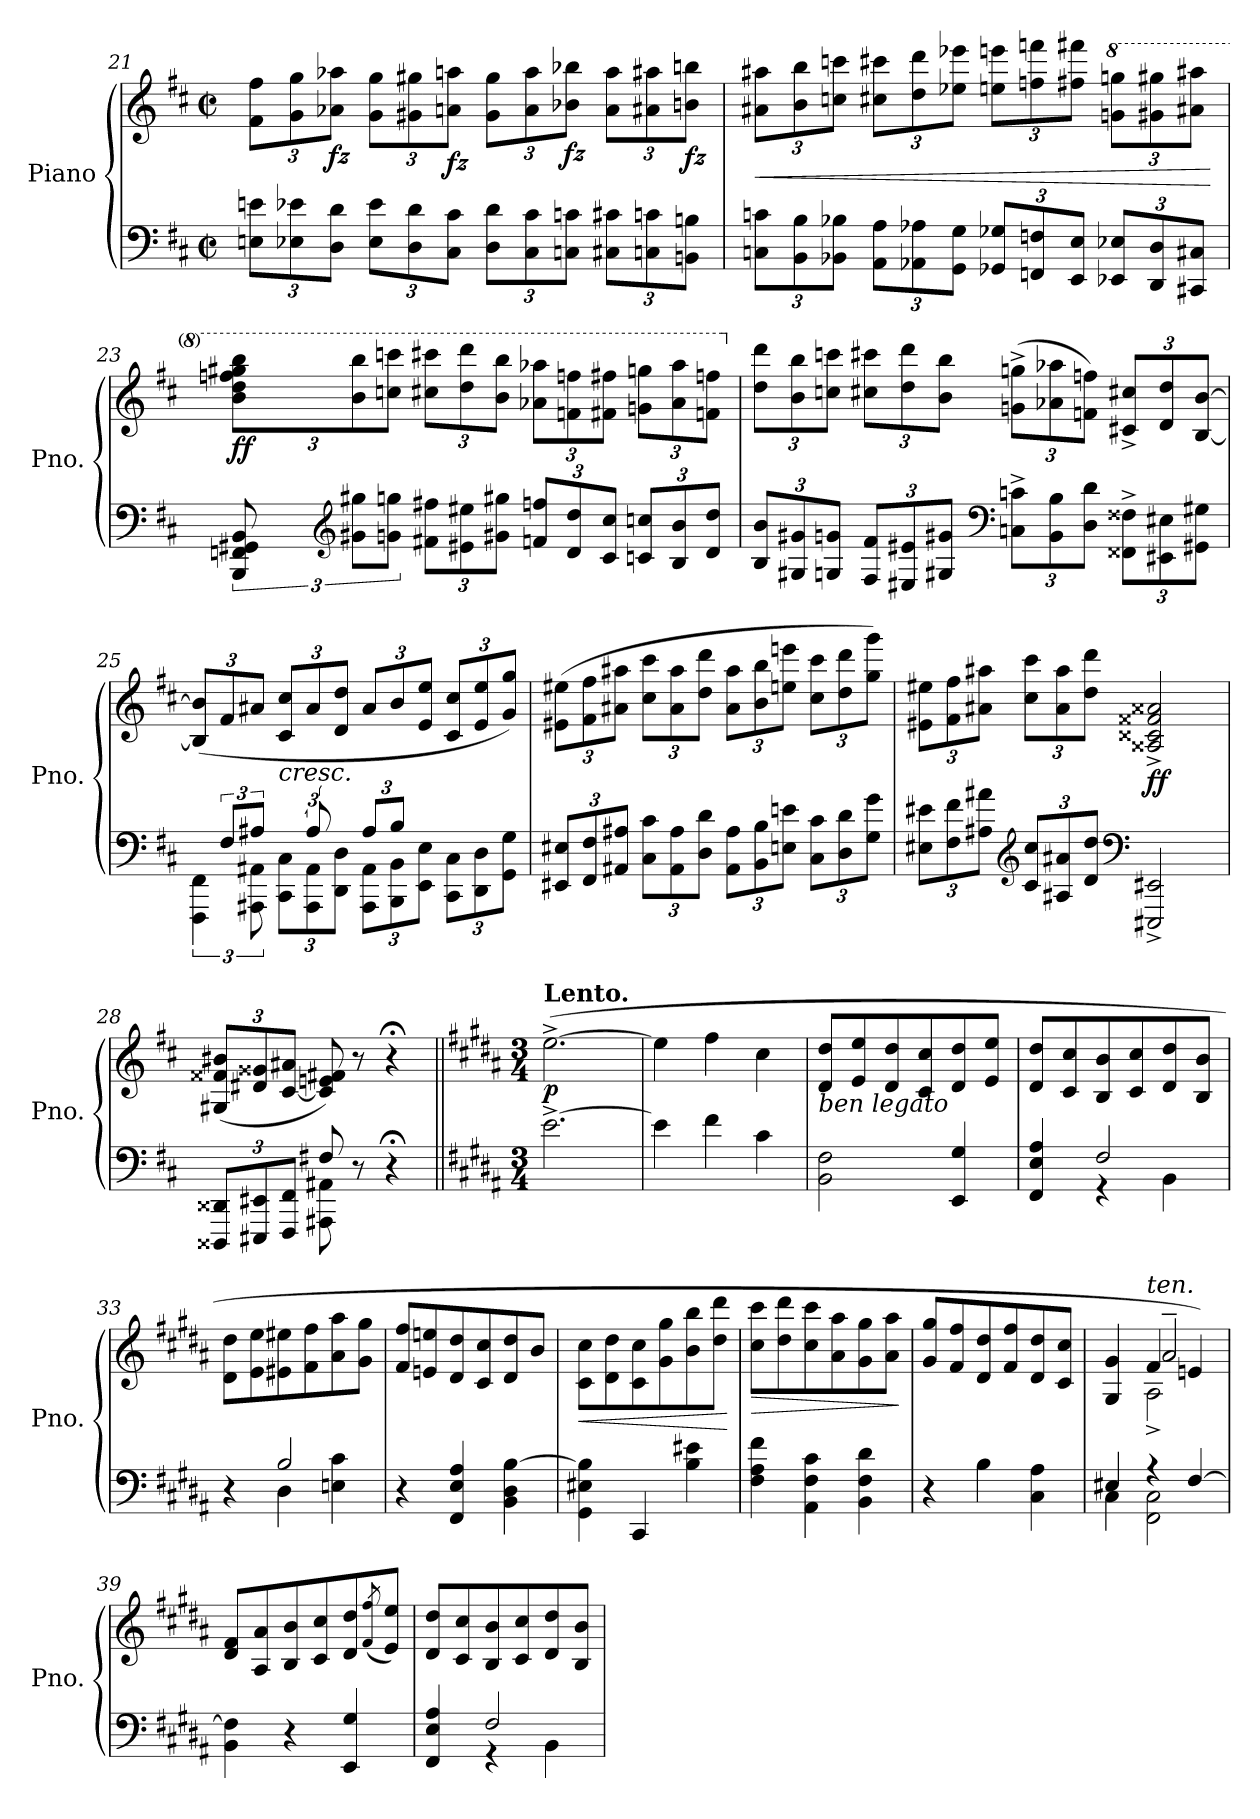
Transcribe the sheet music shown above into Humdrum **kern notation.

**kern	**kern	**dynam
*part1	*part1	*part1
*staff2	*staff1	*staff1/2
*I"Piano	*	*
*I'Pno.	*	*
*clefF4	*clefG2	*
*k[f#c#]	*k[f#c#]	*
*M2/2	*M2/2	*
*met(c|)	*met(c|)	*
*Xbrackettup	*Xbrackettup	*
=21	=21	=21
12En\ 12en\L	12f#\ 12ff#\L	.
12E-X\ 12e-X\	12g\ 12gg\	.
!	!	!LO:DY:b
12D\ 12d\J	12a-X\ 12aa-X\J	fz
12E-\ 12e-\L	12g\ 12gg\L	.
12D\ 12d\	12g#X\ 12gg#X\	.
!	!	!LO:DY:b
12C#\ 12c#\J	12an\ 12aan\J	fz
12D\ 12d\L	12g#\ 12gg#\L	.
12C#\ 12c#\	12a\ 12aa\	.
!	!	!LO:DY:b
12Cn\ 12cn\J	12b-X\ 12bb-X\J	fz
12C#X\ 12c#X\L	12a\ 12aa\L	.
12Cn\ 12cn\	12a#X\ 12aa#X\	.
!	!	!LO:DY:b
12BBn\ 12Bn\J	12bn\ 12bbn\J	fz
=22	=22	=22
!	!	!LO:HP:b
12Cn\ 12cn\L	12a#X\ 12aa#X\L	<
12BB\ 12B\	12b\ 12bb\	.
12BB-X\ 12B-X\J	12ccn\ 12cccn\J	.
12AA\ 12A\L	12cc#X\ 12ccc#X\L	.
12AA-X\ 12A-X\	12dd\ 12ddd\	.
12GG\ 12G\J	12ee-X\ 12eee-X\J	.
12GG-X/ 12G-X/L	12een\ 12eeen\L	.
12FFn/ 12Fn/	12ffn\ 12fffn\	.
12EE/ 12E/J	12ff#X\ 12fff#X\J	.
*	*8va	*
12EE-X/ 12E-X/L	12ggn\ 12gggn\L	.
12DD/ 12D/	12gg#X\ 12ggg#X\	.
12CC#X/ 12C#X/J	12aa#X\ 12aaa#X\J	.
.	.	[
!!LO:LB:g=z
=23	=23	=23
*brackettup	*	*
!	!	!LO:DY:b
12BBB/ 12FFn/ 12GG#X/ 12BB/	12bb\ 12ddd\ 12fffn\ 12ggg#X\ 12bbb\L	ff
*clefG2	*	*
12g#X\ 12gg#X\L	12bb\ 12bbb\	.
12gn\ 12ggn\J	12cccn\ 12ccccn\J	.
*Xbrackettup	*	*
12f#X\ 12ff#X\L	12ccc#X\ 12cccc#X\L	.
12e#X\ 12ee#X\	12ddd\ 12dddd\	.
12g#X\ 12gg#X\J	12bb\ 12bbb\J	.
12fn/ 12ffn/L	12aa-X\ 12aaa-X\L	.
12d/ 12dd/	12ffn\ 12fffn\	.
12c#/ 12cc#/J	12ff#X\ 12fff#X\J	.
12cn/ 12ccn/L	12ggn\ 12gggn\L	.
12B/ 12b/	12aa-\ 12aaa-\	.
12d/ 12dd/J	12ffn\ 12fffn\J	.
=24	=24	=24
*	*X8va	*
12B/ 12b/L	12dd\ 12ddd\L	.
12G#X/ 12g#X/	12b\ 12bb\	.
12Gn/ 12gn/J	12ccn\ 12cccn\J	.
12F#/ 12f#/L	12cc#X\ 12ccc#X\L	.
12E#X/ 12e#X/	12dd\ 12ddd\	.
12G#X/ 12g#X/J	12b\ 12bb\J	.
*clefF4	*	*
12Cn\^ 12cn\^L	(>12gn\^ 12ggn\^L	.
12BB\ 12B\	12a-X\ 12aa-X\	.
12D\ 12d\J	12fn\ 12ffn\J)	.
12FF##X\^ 12F##X\^L	12c#X/^ 12cc#X/^L	.
12EE#X\ 12E#X\	12d/ 12dd/	.
12GG#X\ 12G#X\J	[12B/ [12b/J	.
=25	=25	=25
*brackettup	*	*
*^	*	*
12ryy	6FFF#\ 6FF#\	(>12B/] 12b/]L	.
12F#/L	.	12f#/	.
12A#X/J	12AAA#X\ 12AA#X\	12a#X/J	.
*	*Xbrackettup	*	*
!	!	!LO:TX:b:i:t=cresc.	!
12ryy	12CC#\ 12C#\L	12c#/ 12cc#/L	.
12A#/	12AAA#\ 12AA#\	12a#/	.
12ryy	12DD\ 12D\J	12d/ 12dd/J	.
*brackettup	*Xbrackettup	*	*
12A#/L	12AAA#\ 12AA#\L	12a#/L	.
12B/J	12BBB\ 12BB\	12b/	.
4ryy	12EE\ 12E\J	12e/ 12ee/J	.
.	12CC#\ 12C#\L	12c#/ 12cc#/L	.
.	12DD\ 12D\	12e/ 12ee/	.
12ryy	12GG\ 12G\J	12g/ 12gg/J)	.
*v	*v	*	*
!!LO:LB:g=z
=26	=26	=26
12EE#X/ 12E#X/L	(>12e#X\ 12ee#X\L	.
12FF#/ 12F#/	12f#\ 12ff#\	.
12AA#X/ 12A#X/J	12a#X\ 12aa#X\J	.
12C#\ 12c#\L	12cc#\ 12ccc#\L	.
12AA#\ 12A#\	12a#\ 12aa#\	.
12D\ 12d\J	12dd\ 12ddd\J	.
12AA#\ 12A#\L	12a#\ 12aa#\L	.
12BB\ 12B\	12b\ 12bb\	.
12En\ 12en\J	12een\ 12eeen\J	.
12C#\ 12c#\L	12cc#\ 12ccc#\L	.
12D\ 12d\	12dd\ 12ddd\	.
12G\ 12g\J	12gg\ 12ggg\J)	.
=27	=27	=27
12E#X\ 12e#X\L	12e#X\ 12ee#X\L	.
12F#\ 12f#\	12f#\ 12ff#\	.
12A#X\ 12a#X\J	12a#X\ 12aa#X\J	.
*clefG2	*	*
12c#/ 12cc#/L	12cc#\ 12ccc#\L	.
12A#X/ 12a#X/	12a#\ 12aa#\	.
12d/ 12dd/J	12dd\ 12ddd\J	.
*clefF4	*	*
!	!	!LO:DY:b
2EEE#X/^ 2EE#X/^	2A##X/^ 2c##X/^ 2f##X/^ 2a##X/^	ff
=28	=28	=28
*^	*	*
12DDD##X/ 12DD##X/L	4ryy	(>12G#X/ 12f##X/ 12b#X/L	.
12EEE#X/ 12EE#X/	.	12d#X/ 12g##X/	.
12FFF#/ 12FF#/J	.	[12c#/ 12a#X/J	.
8F#X/	8AAA#X\ 8AA#X\	8c#/] 8en/ 8f#X/)	.
8r	8ryy	8r	.
4r;<	4ryy	4r;<	.
*v	*v	*	*
!!LO:PB:g=z
=29||	=29||	=29||
*k[f#c#g#d#a#]	*k[f#c#g#d#a#]	*
*M3/4	*M3/4	*
*^	*	*
!	!	!LO:TX:a:B:t=Lento.	!
!	!	!	!LO:DY:b
*v	*v	*	*
[2.e^\	(>[2.ee^\	p
=30	=30	=30
4e\]	4ee\]	.
4f#\	4ff#\	.
4c#\	4cc#\	.
=31	=31	=31
!	!LO:TX:b:i:t=ben legato	!
2BB\ 2F#\	8d#/ 8dd#/L	.
.	8e/ 8ee/	.
.	8d#/ 8dd#/	.
.	8c#/ 8cc#/	.
4EE/ 4G#/	8d#/ 8dd#/	.
.	8e/ 8ee/J	.
=32	=32	=32
*^	*	*
4FF#/ 4E/ 4A#/	4ryy	8d#/ 8dd#/L	.
.	.	8c#/ 8cc#/	.
2F#/	4r	8B/ 8b/	.
.	.	8c#/ 8cc#/	.
.	4BB\	8d#/ 8dd#/	.
.	.	8B/ 8b/J	.
=33	=33	=33	=33
4r	4ryy	8d#\ 8dd#\L	.
.	.	8e\ 8ee\	.
2B/	4D#\	8e#X\ 8ee#X\	.
.	.	8f#\ 8ff#\	.
.	4En\ 4c#\	8a#\ 8aa#\	.
.	.	8g#\ 8gg#\J	.
*v	*v	*	*
!!LO:LB:g=z
=34	=34	=34
4r	8f#/ 8ff#/L	.
.	8en/ 8een/	.
4FF#/ 4E/ 4A#/	8d#/ 8dd#/	.
.	8c#/ 8cc#/	.
4BB\ 4D#\ [4B\	8d#/ 8dd#/	.
.	8b/J	.
=35	=35	=35
!	!	!LO:HP:b
4GG#\ 4E#X\ 4B\]	8c#\ 8cc#\L	<
.	8d#\ 8dd#\	.
4CC#/	8c#\ 8cc#\	.
.	8g#\ 8gg#\	.
4B\ 4e#X\	8b\ 8bb\	.
.	8dd#\ 8ddd#\J	.
.	.	[
=36	=36	=36
!	!	!LO:HP:b
4F#\ 4A#\ 4f#\	8cc#\ 8ccc#\L	>
.	8dd#\ 8ddd#\	.
4AA#\ 4F#\ 4c#\	8cc#\ 8ccc#\	.
.	8a#\ 8aa#\	.
4BB\ 4F#\ 4d#\	8g#\ 8gg#\	.
.	8a#\ 8aa#\J	.
.	.	]
=37	=37	=37
4r	8g#/ 8gg#/L	.
.	8f#/ 8ff#/	.
4B\	8d#/ 8dd#/	.
.	8f#/ 8ff#/	.
4C#\ 4A#\	8d#/ 8dd#/	.
.	8c#/ 8cc#/J	.
!!LO:LB:g=z
=38	=38	=38
*^	*^	*
*	*	*	*^	*
4E#X/	4C#\	4G#/ 4g#/	4ryy	4ryy	.
!	!	!LO:TX:a:i:t=ten.	!	!	!
4r	2FF#\ 2C#\	4f#/	2A#^\	2a#~/	.
[4F#/	.	4en/)	.	.	.
*v	*v	*	*	*	*
*	*v	*v	*v	*
=39	=39	=39
!	!	!LO:DY:b
4BB\ 4F#\]	8d#/ 8f#/L	other-dynamics
.	8A#/ 8a#/	.
4r	8B/ 8b/	.
.	8c#/ 8cc#/	.
4EE/ 4G#/	8d#/ 8dd#/	.
.	(<8qf#/ 8qff#/	.
.	8e/ 8ee/J)	.
=40	=40	=40
*^	*	*
4FF#/ 4E/ 4A#/	4ryy	8d#/ 8dd#/L	.
.	.	8c#/ 8cc#/	.
2F#/	4r	8B/ 8b/	.
.	.	8c#/ 8cc#/	.
.	4BB\	8d#/ 8dd#/	.
.	.	8B/ 8b/J	.
*v	*v	*	*
=	=	=
*-	*-	*-
